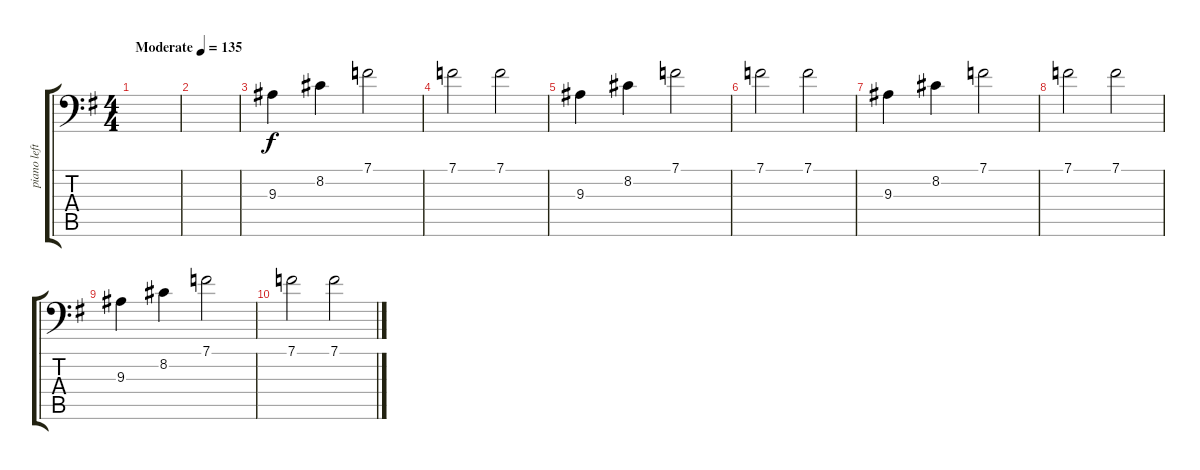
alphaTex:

\track ("piano left hand" "piano left") {instrument acousticgrandpiano}
\staff {score tabs}
\tuning (Bb3 F3 Db3 Ab2 Eb2 Bb1) {hide}
\ts (4 4)
\section ("" "")
\tempo (135 "Moderate")
\clef f4
\ks eminor
|
|
9.3.4 8.2.4 7.1.2 |
7.1.2 7.1.2 |
9.3.4 8.2.4 7.1.2 |
7.1.2 7.1.2 |
9.3.4 8.2.4 7.1.2 |
7.1.2 7.1.2 |
9.3.4 8.2.4 7.1.2 |
7.1.2 7.1.2
